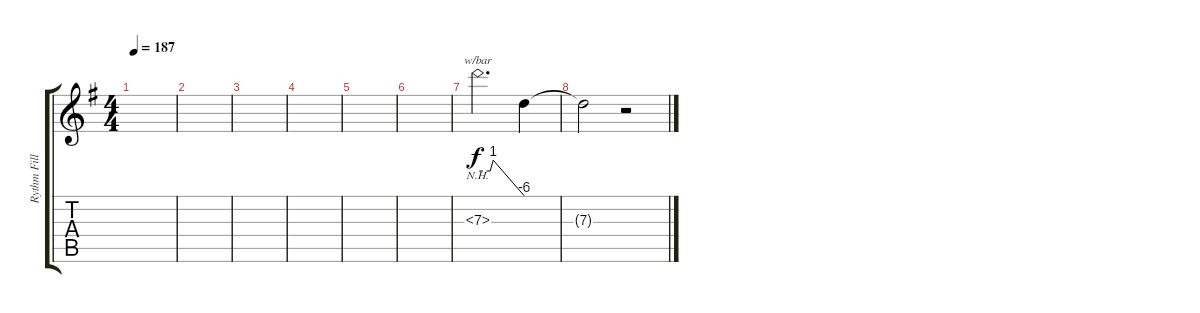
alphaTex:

\track ("Rythm Fills" "Rythm Fill") {instrument electricguitarclean}
\staff {score tabs}
\tuning (E4 B3 G3 D3 A2 E2) {hide}
\ts (4 4)
\tempo 187
\clef g2
\ks g
|
|
|
|
|
|
7.3{nh}.2{d tbe (custom default 0 0 16 0 20 4 60 -24) instrument distortionguitar} 7.3{t}.4 |
7.3{t}.2 r.2
